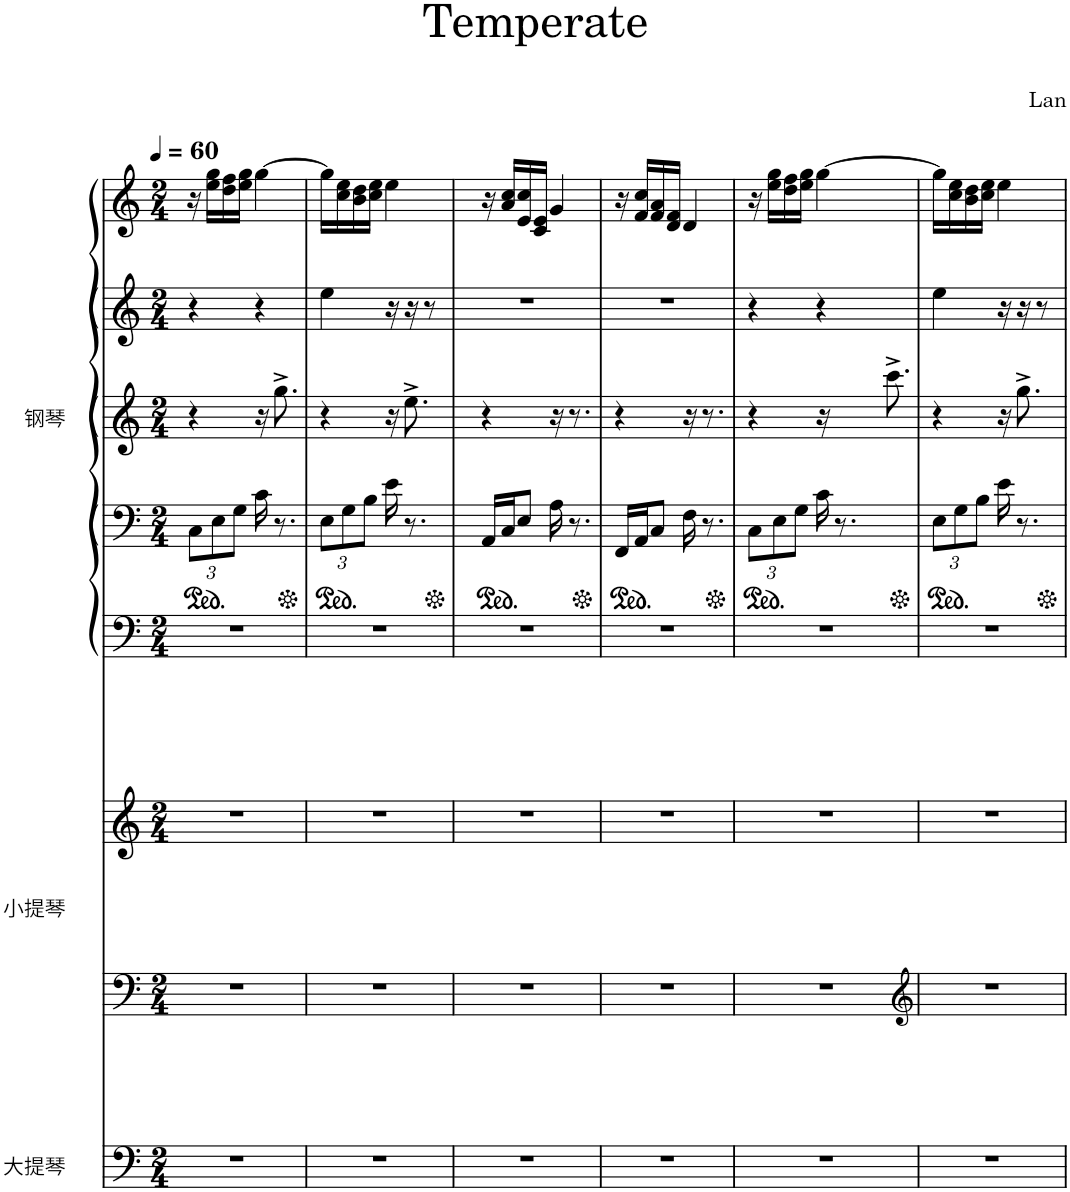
**kern	**kern	**kern	**kern	**kern	**kern	**kern	**kern
*part3	*part2	*part2	*part1	*part1	*part1	*part1	*part1
*staff8	*staff7	*staff6	*staff5	*staff4	*staff3	*staff2	*staff1
*I"大提琴	*I"小提琴	*	*I"钢琴	*	*	*	*
*clefF4	*clefF4	*clefG2	*clefF4	*clefF4	*clefG2	*clefG2	*clefG2
*k[]	*k[]	*k[]	*k[]	*k[]	*k[]	*k[]	*k[]
*M2/4	*M2/4	*M2/4	*M2/4	*M2/4	*M2/4	*M2/4	*M2/4
*MM60	*MM60	*MM60	*MM60	*MM60	*MM60	*MM60	*MM60
*	*	*	*	*Xbrackettup	*	*	*
=1	=1	=1	=1	=1	=1	=1	=1
2r	2r	2r	2r	12C\L	4r	4r	16r
.	.	.	.	.	.	.	16ee\ 16gg\LL
.	.	.	.	12E\	.	.	.
.	.	.	.	.	.	.	16dd\ 16ff\
.	.	.	.	12G\J	.	.	.
.	.	.	.	.	.	.	16ee\ 16gg\JJ
.	.	.	.	16c\	16r	4r	[4gg\
.	.	.	.	8.r	8.gg^\	.	.
=2	=2	=2	=2	=2	=2	=2	=2
2r	2r	2r	2r	12E\L	4r	4ee\	16gg\LL]
.	.	.	.	.	.	.	16cc\ 16ee\
.	.	.	.	12G\	.	.	.
.	.	.	.	.	.	.	16b\ 16dd\
.	.	.	.	12B\J	.	.	.
.	.	.	.	.	.	.	16cc\ 16ee\JJ
.	.	.	.	16e\	16r	16r	4ee\
.	.	.	.	8.r	8.ee^\	16r	.
.	.	.	.	.	.	8r	.
=3	=3	=3	=3	=3	=3	=3	=3
2r	2r	2r	2r	16AA/LL	4r	2r	16r
.	.	.	.	16C/J	.	.	16a/ 16cc/LL
.	.	.	.	8E/J	.	.	16e/ 16cc/
.	.	.	.	.	.	.	16c/ 16e/JJ
.	.	.	.	16A\	16r	.	4g/
.	.	.	.	8.r	8.r	.	.
=4	=4	=4	=4	=4	=4	=4	=4
2r	2r	2r	2r	16FF/LL	4r	2r	16r
.	.	.	.	16AA/J	.	.	16f/ 16cc/LL
.	.	.	.	8C/J	.	.	16f/ 16a/
.	.	.	.	.	.	.	16d/ 16f/JJ
.	.	.	.	16F\	16r	.	4d/
.	.	.	.	8.r	8.r	.	.
=5	=5	=5	=5	=5	=5	=5	=5
2r	2r	2r	2r	12C\L	4r	4r	16r
.	.	.	.	.	.	.	16ee\ 16gg\LL
.	.	.	.	12E\	.	.	.
.	.	.	.	.	.	.	16dd\ 16ff\
.	.	.	.	12G\J	.	.	.
.	.	.	.	.	.	.	16ee\ 16gg\JJ
.	.	.	.	16c\	16r	4r	[4gg\
.	.	.	.	8.r	8.ccc^\	.	.
=6	=6	=6	=6	=6	=6	=6	=6
*	*clefG2	*	*	*	*	*	*
2r	2r	2r	2r	12E\L	4r	4ee\	16gg\LL]
.	.	.	.	.	.	.	16cc\ 16ee\
.	.	.	.	12G\	.	.	.
.	.	.	.	.	.	.	16b\ 16dd\
.	.	.	.	12B\J	.	.	.
.	.	.	.	.	.	.	16cc\ 16ee\JJ
.	.	.	.	16e\	16r	16r	4ee\
.	.	.	.	8.r	8.gg^\	16r	.
.	.	.	.	.	.	8r	.
=	=	=	=	=	=	=	=
*-	*-	*-	*-	*-	*-	*-	*-
